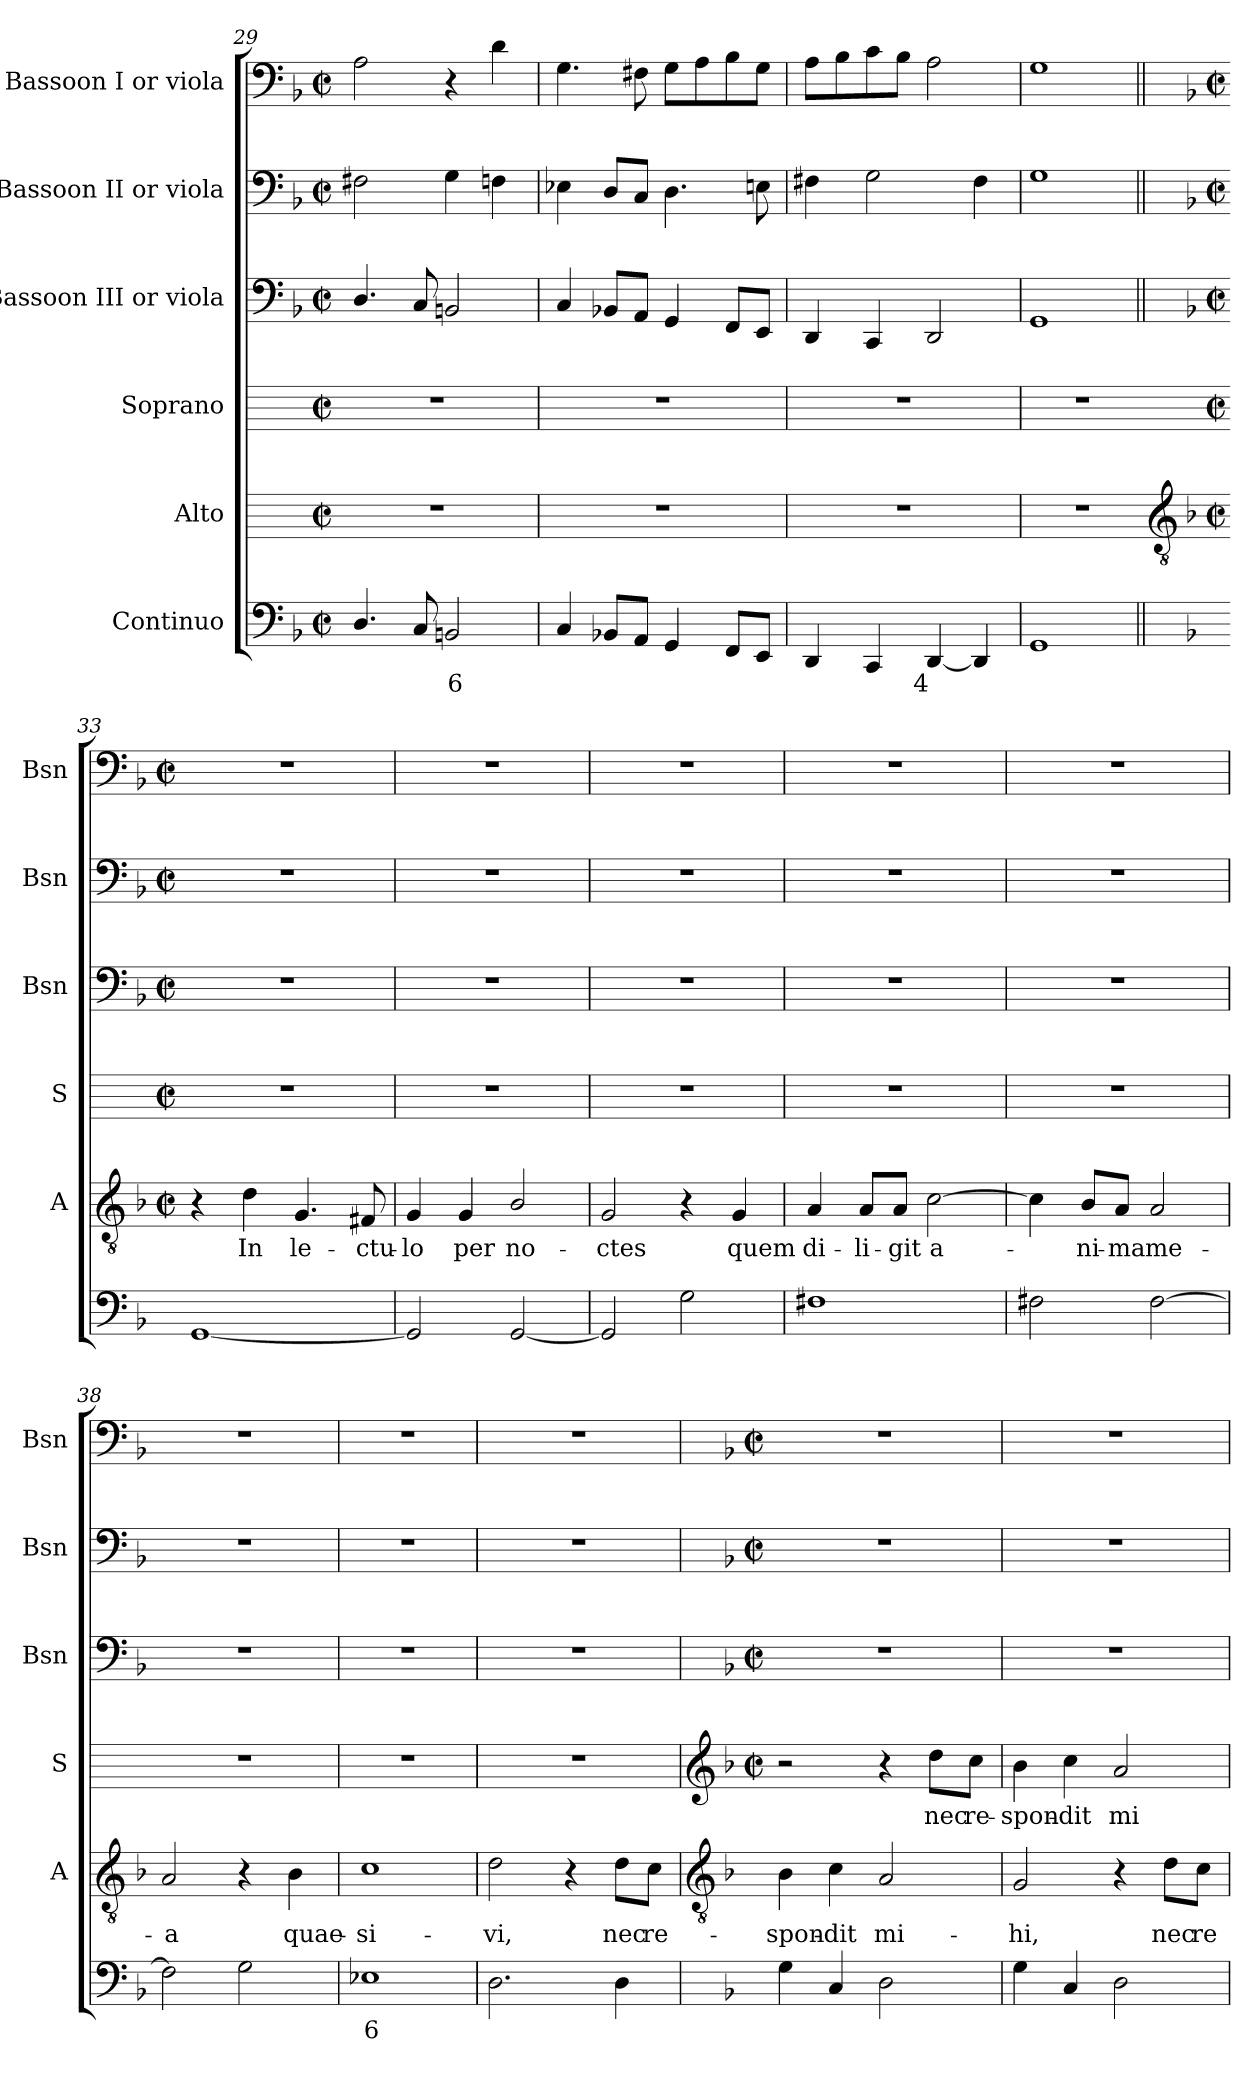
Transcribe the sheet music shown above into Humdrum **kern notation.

**kern	**text	**kern	**text	**kern	**text	**kern	**kern	**kern
*part6	*part6	*part5	*part5	*part4	*part4	*part3	*part2	*part1
*staff6	*staff6	*staff5	*staff5	*staff4	*staff4	*staff3	*staff2	*staff1
*I"Continuo	*	*I"Alto	*	*I"Soprano	*	*I"Bassoon III or viola	*I"Bassoon II or viola	*I"Bassoon I or viola
*	*	*I'A	*	*I'S	*	*I'Bsn	*I'Bsn	*I'Bsn
*clefF4	*	*	*	*	*	*clefF4	*clefF4	*clefF4
*k[b-]	*	*	*	*	*	*k[b-]	*k[b-]	*k[b-]
*F:	*	*	*	*	*	*F:	*F:	*F:
*M2/2	*	*M2/2	*	*M2/2	*	*M2/2	*M2/2	*M2/2
*met(c|)	*	*met(c|)	*	*met(c|)	*	*met(c|)	*met(c|)	*met(c|)
=29	=29	=29	=29	=29	=29	=29	=29	=29
4.D/	.	1r	.	1r	.	4.D/	2F#X	2A
8C	.	.	.	.	.	8C	.	.
!	!LO:LY:b	!	!	!	!	!	!	!
2BBn	6	.	.	.	.	2BBn	4G	4r
.	.	.	.	.	.	.	4Fn	4d
=30	=30	=30	=30	=30	=30	=30	=30	=30
4C	.	1r	.	1r	.	4C	4E-X	4.G
8BB-XL	.	.	.	.	.	8BB-XL	8DL	.
8AAJ	.	.	.	.	.	8AAJ	8CJ	8F#X
4GG	.	.	.	.	.	4GG	4.D	8GL
.	.	.	.	.	.	.	.	8A
8FFL	.	.	.	.	.	8FFL	.	8B-
8EEJ	.	.	.	.	.	8EEJ	8E	8GJ
=31	=31	=31	=31	=31	=31	=31	=31	=31
4DD	.	1r	.	1r	.	4DD	4F#X	8AL
.	.	.	.	.	.	.	.	8B-
4CC	.	.	.	.	.	4CC	2G	8c
.	.	.	.	.	.	.	.	8B-J
!	!LO:LY:b	!	!	!	!	!	!	!
[4DD	4	.	.	.	.	2DD	.	2A
4DD]	.	.	.	.	.	.	4F#	.
=32	=32	=32	=32	=32	=32	=32	=32	=32
1GG	.	1r	.	1r	.	1GG	1G	1G
!!LO:LB:g=z
=33||	=33||	=33	=33||	=33	=33||	=33||	=33||	=33||
*	*	*clefGv2	*	*	*	*	*	*
*	*	*k[b-]	*	*	*	*	*	*
*	*	*F:	*	*	*	*	*	*
*	*	*M2/2	*	*M2/2	*	*M2/2	*M2/2	*M2/2
*	*	*met(c|)	*	*met(c|)	*	*met(c|)	*met(c|)	*met(c|)
[1GG	.	4r	.	1r	.	1r	1r	1r
!	!	!	!LO:LY:b	!	!	!	!	!
.	.	4d	In	.	.	.	.	.
!	!	!	!LO:LY:b	!	!	!	!	!
.	.	4.G	le-	.	.	.	.	.
!	!	!	!LO:LY:b	!	!	!	!	!
.	.	8F#X	-ctu-	.	.	.	.	.
=34	=34	=34	=34	=34	=34	=34	=34	=34
!	!	!	!LO:LY:b	!	!	!	!	!
2GG]	.	4G	-lo	1r	.	1r	1r	1r
!	!	!	!LO:LY:b	!	!	!	!	!
.	.	4G	per	.	.	.	.	.
!	!	!	!LO:LY:b	!	!	!	!	!
[2GG	.	2B-/	no-	.	.	.	.	.
=35	=35	=35	=35	=35	=35	=35	=35	=35
!	!	!	!LO:LY:b	!	!	!	!	!
2GG]	.	2G	-ctes	1r	.	1r	1r	1r
2G	.	4r	.	.	.	.	.	.
!	!	!	!LO:LY:b	!	!	!	!	!
.	.	4G	quem	.	.	.	.	.
=36	=36	=36	=36	=36	=36	=36	=36	=36
!	!	!	!LO:LY:b	!	!	!	!	!
1F#X	.	4A	di-	1r	.	1r	1r	1r
!	!	!	!LO:LY:b	!	!	!	!	!
.	.	8A/L	-li-	.	.	.	.	.
!	!	!	!LO:LY:b	!	!	!	!	!
.	.	8A/J	-git	.	.	.	.	.
!	!	!	!LO:LY:b	!	!	!	!	!
.	.	[2c	a-	.	.	.	.	.
=37	=37	=37	=37	=37	=37	=37	=37	=37
2F#X	.	4c]	.	1r	.	1r	1r	1r
!	!	!	!LO:LY:b	!	!	!	!	!
.	.	8B-/L	ni-	.	.	.	.	.
!	!	!	!LO:LY:b	!	!	!	!	!
.	.	8A/J	-ma	.	.	.	.	.
!	!	!	!LO:LY:b	!	!	!	!	!
[2F#	.	2A	me-	.	.	.	.	.
=38	=38	=38	=38	=38	=38	=38	=38	=38
!	!	!	!LO:LY:b	!	!	!	!	!
2F#]	.	2A	-a	1r	.	1r	1r	1r
2G	.	4r	.	.	.	.	.	.
!	!	!	!LO:LY:b	!	!	!	!	!
.	.	4B-	quae-	.	.	.	.	.
=39	=39	=39	=39	=39	=39	=39	=39	=39
!	!LO:LY:b	!	!LO:LY:b	!	!	!	!	!
1E-X	6	1c	-si-	1r	.	1r	1r	1r
=40	=40	=40	=40	=40	=40	=40	=40	=40
!	!	!	!LO:LY:b	!	!	!	!	!
2.D	.	2d	-vi,	1r	.	1r	1r	1r
.	.	4r	.	.	.	.	.	.
!	!	!	!LO:LY:b	!	!	!	!	!
4D	.	8d\L	nec	.	.	.	.	.
!	!	!	!LO:LY:b	!	!	!	!	!
.	.	8c\J	re-	.	.	.	.	.
!!LO:LB:g=z
=41	=41	=41	=41	=41	=41	=41	=41	=41
*	*	*clefGv2	*	*clefG2	*	*	*	*
*	*	*	*	*k[b-]	*	*	*	*
*	*	*	*	*F:	*	*	*	*
*	*	*	*	*M2/2	*	*M2/2	*M2/2	*M2/2
*	*	*	*	*met(c|)	*	*met(c|)	*met(c|)	*met(c|)
!	!	!	!LO:LY:b	!	!	!	!	!
4G	.	4B-	-spon-	2r	.	1r	1r	1r
!	!	!	!LO:LY:b	!	!	!	!	!
4C	.	4c	-dit	.	.	.	.	.
!	!	!	!LO:LY:b	!	!	!	!	!
2D	.	2A	mi-	4r	.	.	.	.
!	!	!	!	!	!LO:LY:b	!	!	!
.	.	.	.	8dd\L	nec	.	.	.
!	!	!	!	!	!LO:LY:b	!	!	!
.	.	.	.	8cc\J	re-	.	.	.
=42	=42	=42	=42	=42	=42	=42	=42	=42
!	!	!	!LO:LY:b	!	!LO:LY:b	!	!	!
4G	.	2G	-hi,	4b-	-spon-	1r	1r	1r
!	!	!	!	!	!LO:LY:b	!	!	!
4C	.	.	.	4cc	-dit	.	.	.
!	!	!	!	!	!LO:LY:b	!	!	!
2D	.	4r	.	2a	mi-	.	.	.
!	!	!	!LO:LY:b	!	!	!	!	!
.	.	8d\L	nec	.	.	.	.	.
!	!	!	!LO:LY:b	!	!	!	!	!
.	.	8c\J	re-	.	.	.	.	.
=	=	=	=	=	=	=	=	=
*-	*-	*-	*-	*-	*-	*-	*-	*-
